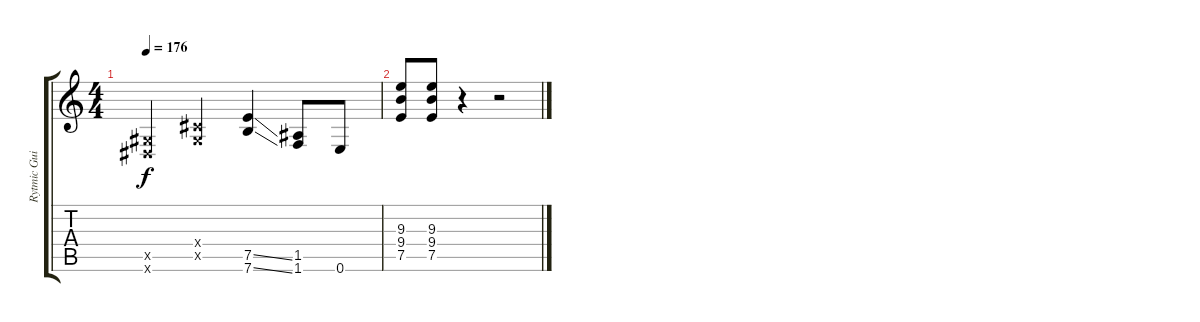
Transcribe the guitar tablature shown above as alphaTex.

\track ("Rytmic Guitar" "Rytmic Gui") {instrument distortionguitar}
\staff {score tabs}
\tuning (E4 B3 G3 D3 A2 E2) {hide}
\ts (4 4)
\tempo 176
\clef g2
\ks c
(-1.5{x} -1.6{x}).4{dy f} (-1.4{x} -1.5{x}).4 (7.5{ss} 7.6{ss}).4 (1.5 1.6).8 0.6.8 |
(9.3 9.4 7.5).8 (9.3 9.4 7.5).8 r.4 r.2
